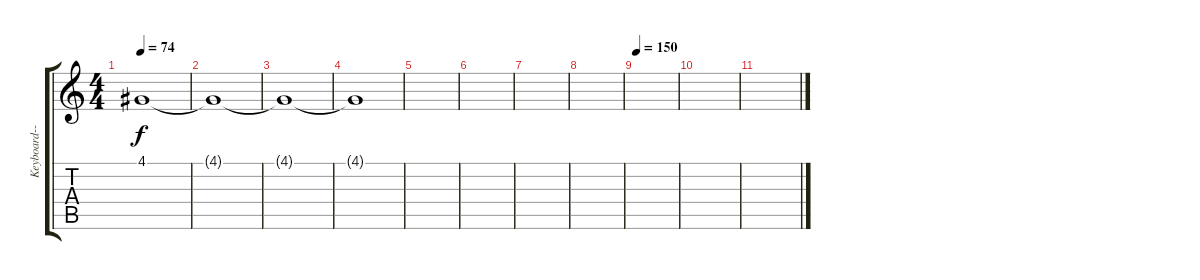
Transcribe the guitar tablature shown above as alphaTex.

\track ("Keyboard---2" "Keyboard--") {instrument pad4choir}
\staff {score tabs}
\tuning (E4 B3 G3 D3 A2 E2) {hide}
\ts (4 4)
\tempo 74
\clef g2
\ks c
4.1{t}.1{dy f} |
4.1{t}.1 |
4.1{t}.1 |
4.1{t}.1 |
|
|
|
|
\tempo 150
|
|
\section ("" "")
